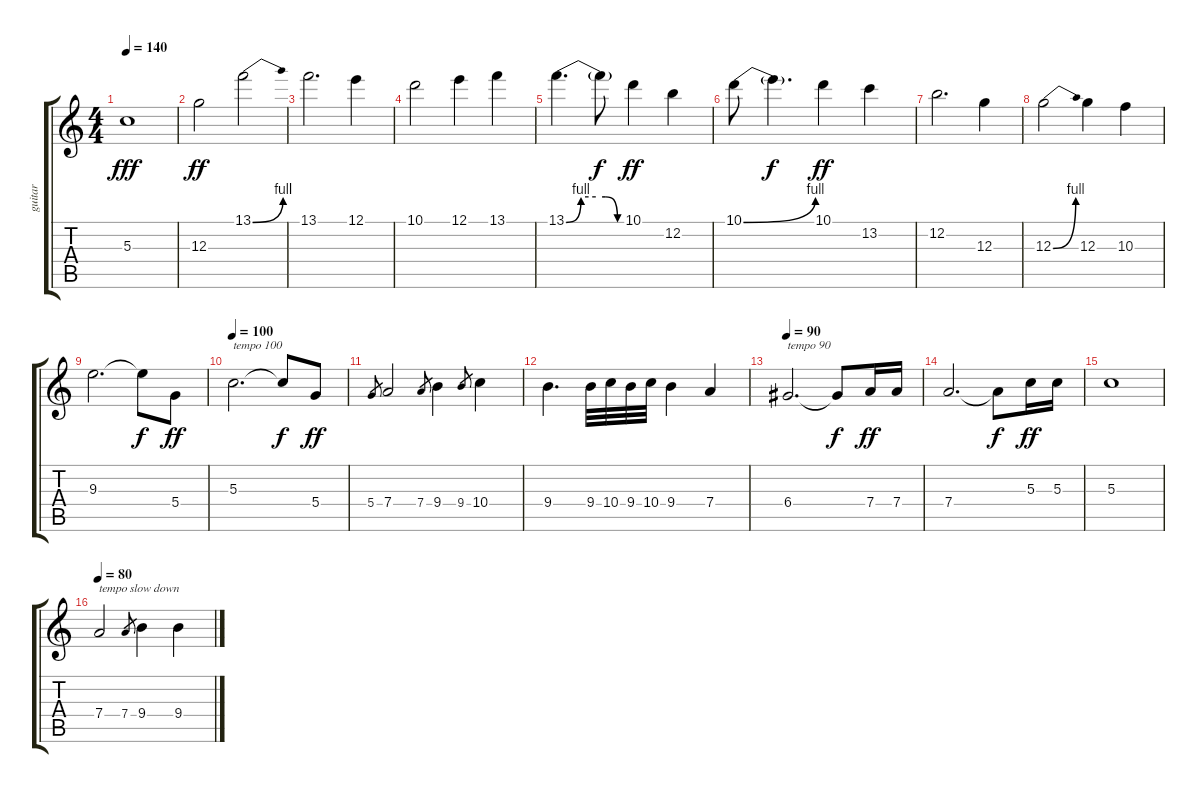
\track ("guitar" "guitar") {instrument overdrivenguitar}
\staff {score tabs}
\tuning (E4 B3 G3 D3 A2 E2) {hide}
\ts (4 4)
\tempo 140
\clef g2
\ks c
5.3.1{dy fff} |
12.3.2{dy ff} 13.1{be (bend 0 0 60 4)}.2 |
13.1.2{d} 12.1.4 |
10.1.2 12.1.4 13.1.4 |
13.1{be (custom 0 0 15 4 30 4 40 4 52 0 60 0)}.4{d} 13.1{t}.8{dy f} 10.1.4{dy ff} 12.2.4 |
10.1{be (bend 0 0 60 4)}.8 10.1{t}.4{d dy f} 10.1.4{dy ff} 13.2.4 |
12.2.2{d} 12.3.4 |
12.3{be (bend 0 0 60 4)}.2 12.3.4 10.3.4 |
9.3.2{d} 9.3{t}.8{dy f} 5.4.8{dy ff} |
\tempo 100
5.3.2{d txt "tempo 100"} 5.3{t}.8{dy f} 5.4.8{dy ff} |
5.4.8{gr} 7.4.2 7.4.8{gr} 9.4.4 9.4.8{gr} 10.4.4 |
9.4.4{d} 9.4.32 10.4.32 9.4.32 10.4.32 9.4.4 7.4.4 |
\tempo 90
6.4.2{d txt "tempo 90"} 6.4{t}.8{dy f} 7.4.16{dy ff} 7.4.16 |
7.4.2{d} 7.4{t}.8{dy f} 5.3.16{dy ff} 5.3.16 |
5.3.1 |
\tempo 80
7.4.2{txt "tempo slow down"} 7.4.8{gr} 9.4.4 9.4.4
